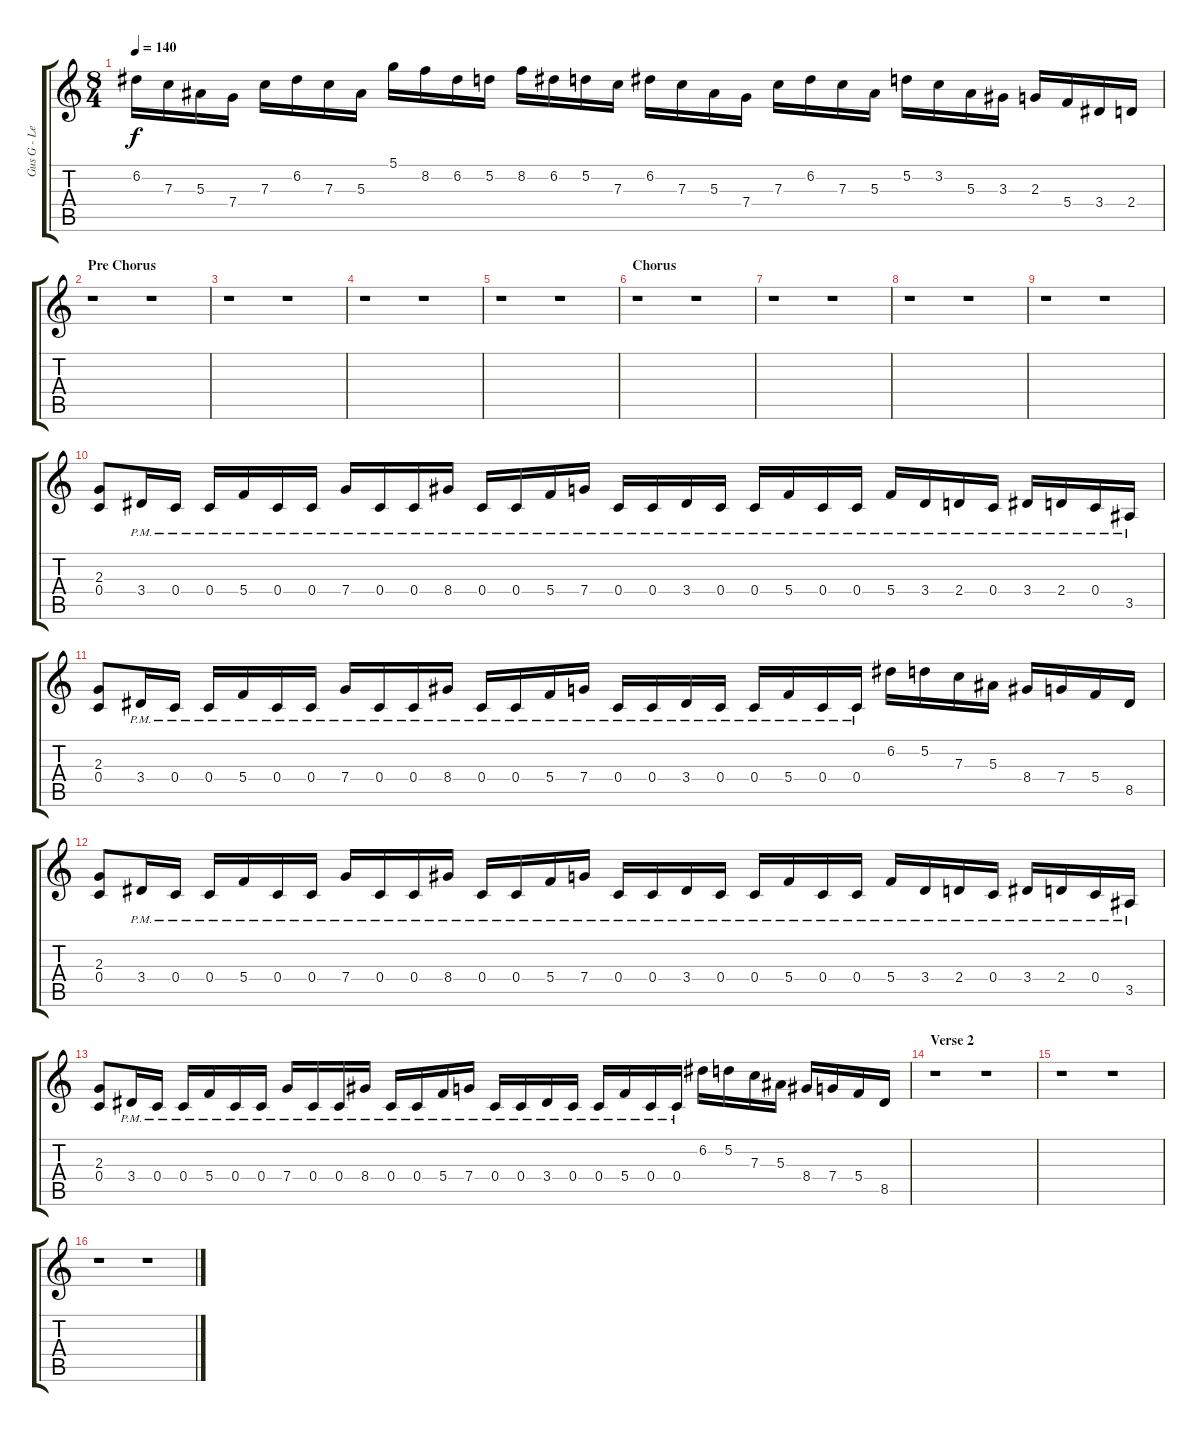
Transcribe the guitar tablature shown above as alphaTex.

\track ("Gus G - Lead/harmony" "Gus G - Le") {instrument overdrivenguitar}
\staff {score tabs}
\tuning (D4 A3 F3 C3 G2 C2) {hide}
\ts (8 4)
\tempo 140
\clef g2
\ks c
6.2.16{dy f} 7.3.16 5.3.16 7.4.16 7.3.16 6.2.16 7.3.16 5.3.16 5.1.16 8.2.16 6.2.16 5.2.16 8.2.16 6.2.16 5.2.16 7.3.16 6.2.16 7.3.16 5.3.16 7.4.16 7.3.16 6.2.16 7.3.16 5.3.16 5.2.16 3.2.16 5.3.16 3.3.16 2.3.16 5.4.16 3.4.16 2.4.16 |
\section ("" "Pre Chorus")
r.1 r.1 |
r.1 r.1 |
r.1 r.1 |
r.1 r.1 |
\section ("" "Chorus")
r.1 r.1 |
r.1 r.1 |
r.1 r.1 |
r.1 r.1 |
(2.3 0.4).8 3.4{pm}.16 0.4{pm}.16 0.4{pm}.16 5.4{pm}.16 0.4{pm}.16 0.4{pm}.16 7.4{pm}.16 0.4{pm}.16 0.4{pm}.16 8.4{pm}.16 0.4{pm}.16 0.4{pm}.16 5.4{pm}.16 7.4{pm}.16 0.4{pm}.16 0.4{pm}.16 3.4{pm}.16 0.4{pm}.16 0.4{pm}.16 5.4{pm}.16 0.4{pm}.16 0.4{pm}.16 5.4{pm}.16 3.4{pm}.16 2.4{pm}.16 0.4{pm}.16 3.4{pm}.16 2.4{pm}.16 0.4{pm}.16 3.5{pm}.16 |
(2.3 0.4).8 3.4{pm}.16 0.4{pm}.16 0.4{pm}.16 5.4{pm}.16 0.4{pm}.16 0.4{pm}.16 7.4{pm}.16 0.4{pm}.16 0.4{pm}.16 8.4{pm}.16 0.4{pm}.16 0.4{pm}.16 5.4{pm}.16 7.4{pm}.16 0.4{pm}.16 0.4{pm}.16 3.4{pm}.16 0.4{pm}.16 0.4{pm}.16 5.4{pm}.16 0.4{pm}.16 0.4{pm}.16 6.2.16 5.2.16 7.3.16 5.3.16 8.4.16 7.4.16 5.4.16 8.5.16 |
(2.3 0.4).8 3.4{pm}.16 0.4{pm}.16 0.4{pm}.16 5.4{pm}.16 0.4{pm}.16 0.4{pm}.16 7.4{pm}.16 0.4{pm}.16 0.4{pm}.16 8.4{pm}.16 0.4{pm}.16 0.4{pm}.16 5.4{pm}.16 7.4{pm}.16 0.4{pm}.16 0.4{pm}.16 3.4{pm}.16 0.4{pm}.16 0.4{pm}.16 5.4{pm}.16 0.4{pm}.16 0.4{pm}.16 5.4{pm}.16 3.4{pm}.16 2.4{pm}.16 0.4{pm}.16 3.4{pm}.16 2.4{pm}.16 0.4{pm}.16 3.5{pm}.16 |
(2.3 0.4).8 3.4{pm}.16 0.4{pm}.16 0.4{pm}.16 5.4{pm}.16 0.4{pm}.16 0.4{pm}.16 7.4{pm}.16 0.4{pm}.16 0.4{pm}.16 8.4{pm}.16 0.4{pm}.16 0.4{pm}.16 5.4{pm}.16 7.4{pm}.16 0.4{pm}.16 0.4{pm}.16 3.4{pm}.16 0.4{pm}.16 0.4{pm}.16 5.4{pm}.16 0.4{pm}.16 0.4{pm}.16 6.2.16 5.2.16 7.3.16 5.3.16 8.4.16 7.4.16 5.4.16 8.5.16 |
\section ("" "Verse 2")
r.1 r.1 |
r.1 r.1 |
r.1 r.1
